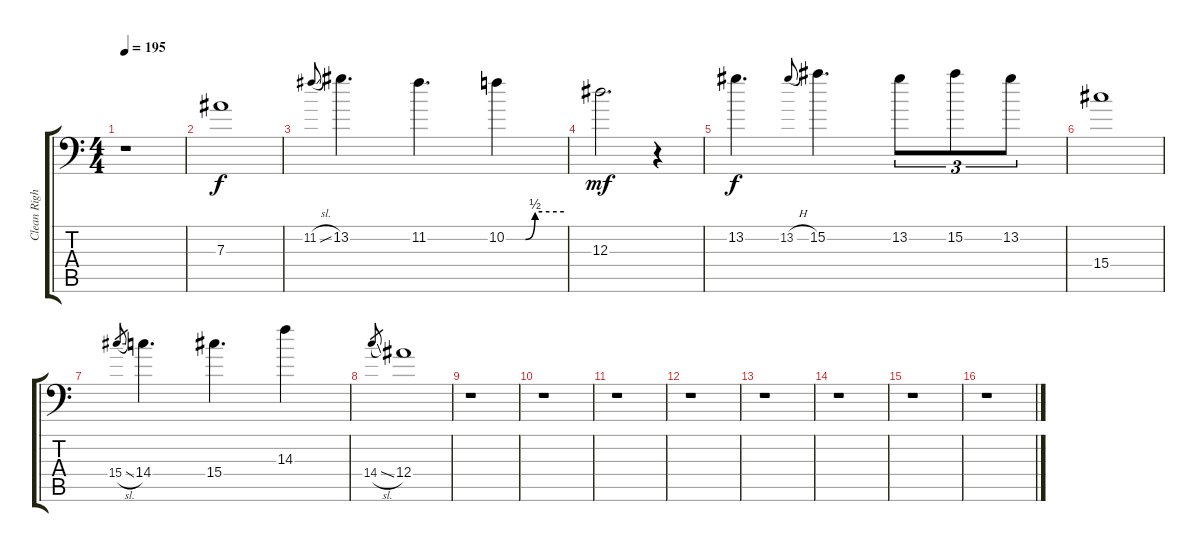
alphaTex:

\track ("Clean Right" "Clean Righ") {instrument electricguitarclean}
\staff {score tabs}
\tuning (C4 G3 Eb3 Bb2 F2 Bb1) {hide}
\ts (4 4)
\tempo 195
\clef f4
\ks c
r.1{dy f} |
7.3.1 |
11.2{sl}.8{gr onbeat} 13.2.4{d} 11.2.4{d} 10.2{be (custom 0 0 20 0 30 2 60 2)}.4 |
12.3.2{d dy mf} r.4 |
13.2.4{d dy f} 13.2{h}.8{gr onbeat} 15.2.4{d} 13.2.8{tu (3 2)} 15.2.8{tu (3 2)} 13.2.8{tu (3 2)} |
15.4.1 |
15.4{sl}.8{gr} 14.4.4{d} 15.4.4{d} 14.3.4 |
14.4{sl}.8{gr} 12.4.1 |
r.1 |
r.1 |
r.1 |
r.1 |
r.1 |
r.1 |
r.1 |
r.1
